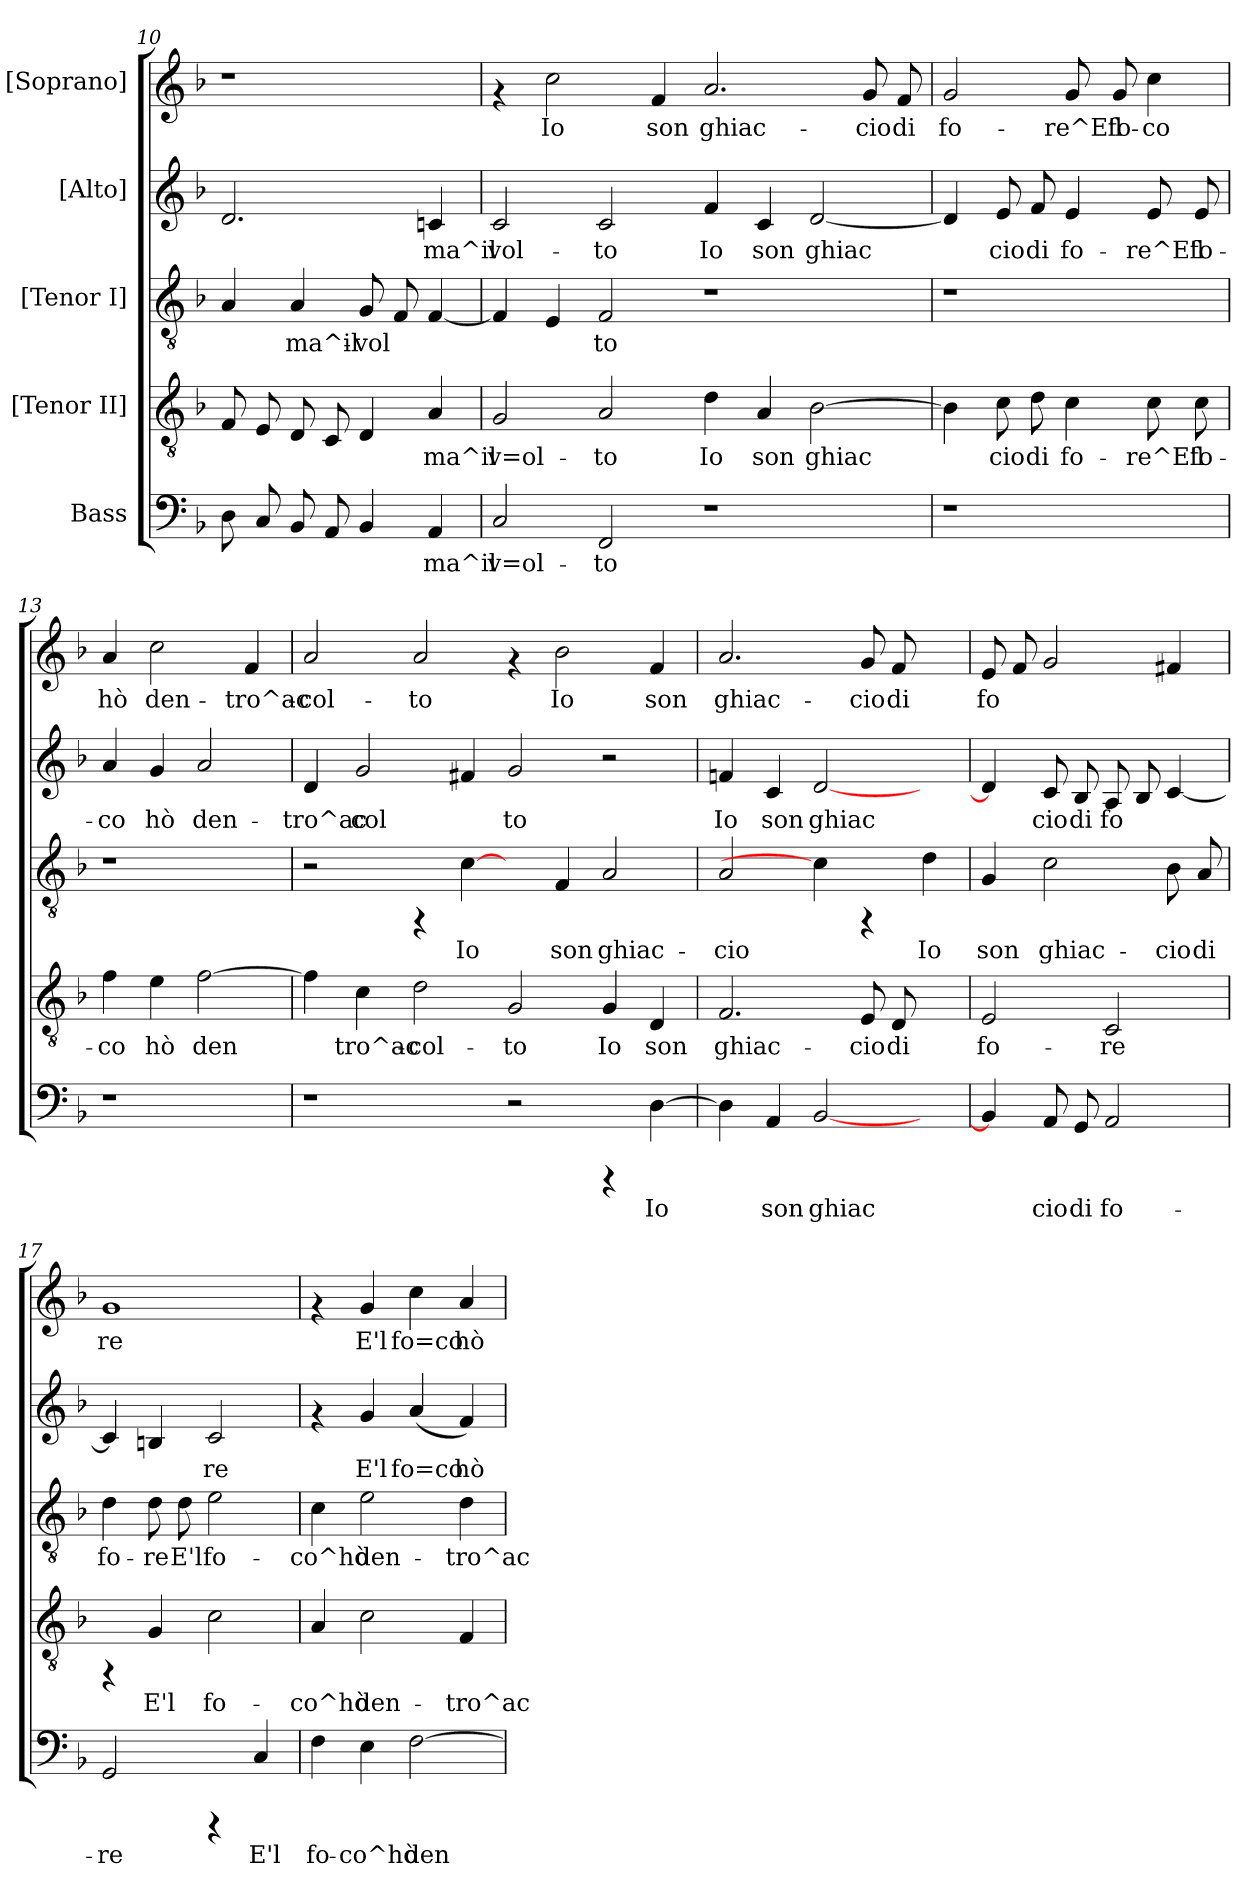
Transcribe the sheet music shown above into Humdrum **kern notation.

**kern	**text	**kern	**text	**kern	**text	**kern	**text	**kern	**text
*part5	*part5	*part4	*part4	*part3	*part3	*part2	*part2	*part1	*part1
*staff5	*staff5	*staff4	*staff4	*staff3	*staff3	*staff2	*staff2	*staff1	*staff1
*I"Bass	*	*I"[Tenor II]	*	*I"[Tenor I]	*	*I"[Alto]	*	*I"[Soprano]	*
*clefF4	*	*clefGv2	*	*clefGv2	*	*clefG2	*	*clefG2	*
*k[b-]	*	*k[b-]	*	*k[b-]	*	*k[b-]	*	*k[b-]	*
*F:	*	*F:	*	*F:	*	*F:	*	*F:	*
=10	=10	=10	=10	=10	=10	=10	=10	=10	=10
!	!LO:LY:b:cj	!	!LO:LY:b:cj	!	!LO:LY:b:cj	!	!LO:LY:b:cj	!	!
8D\	--	8F/	--	4A/	--	2.d/	--	1r	.
!	!LO:LY:b:cj	!	!LO:LY:b:cj	!	!	!	!	!	!
8C/	--	8E/	--	.	.	.	.	.	.
!	!LO:LY:b:cj	!	!LO:LY:b:cj	!	!LO:LY:b:cj	!	!	!	!
8BB-/	--	8D/	--	4A/	-ma^il-	.	.	.	.
!	!LO:LY:b:cj	!	!LO:LY:b:cj	!	!	!	!	!	!
8AA/	--	8C/	--	.	.	.	.	.	.
!	!LO:LY:b:cj	!	!LO:LY:b:cj	!	!LO:LY:b:cj	!	!	!	!
4BB-/	--	4D/	--	8G/	-vol-	.	.	.	.
!	!	!	!	!	!LO:LY:b:cj	!	!	!	!
.	.	.	.	8F/	--	.	.	.	.
!	!LO:LY:b:cj	!	!LO:LY:b:cj	!	!LO:LY:b:cj	!	!LO:LY:b:cj	!	!
4AA/	-ma^il	4A/	-ma^il	[>4F/	--	4cn/	-ma^il	.	.
!!LO:PB:g=z
=11	=11	=11	=11	=11	=11	=11	=11	=11	=11
!	!LO:LY:b:cj	!	!LO:LY:b:cj	!	!LO:LY:b:cj	!	!LO:LY:b:cj	!	!
2C/	v=ol-	2G/	v=ol-	4F/]	--	2c/	vol-	4rf	.
!	!	!	!	!	!LO:LY:b:cj	!	!	!	!LO:LY:b:cj
.	.	.	.	4E/	--	.	.	2cc\	Io
!	!LO:LY:b:cj	!	!LO:LY:b:cj	!	!LO:LY:b:cj	!	!LO:LY:b:cj	!	!
2FF/	-to	2A/	-to	2F/	-to	2c/	-to	.	.
!	!	!	!	!	!	!	!	!	!LO:LY:b:cj
.	.	.	.	.	.	.	.	4f/	son
!	!	!	!LO:LY:b:cj	!	!	!	!LO:LY:b:cj	!	!LO:LY:b:cj
1r	.	4d\	Io	1r	.	4f/	Io	2.a/	ghiac-
!	!	!	!LO:LY:b:cj	!	!	!	!LO:LY:b:cj	!	!
.	.	4A/	son	.	.	4c/	son	.	.
!	!	!	!LO:LY:b:cj	!	!	!	!LO:LY:b:cj	!	!
.	.	[>2B-\	ghiac-	.	.	[<2d/	ghiac-	.	.
!	!	!	!	!	!	!	!	!	!LO:LY:b:cj
.	.	.	.	.	.	.	.	8g/	-cio
!	!	!	!	!	!	!	!	!	!LO:LY:b:cj
.	.	.	.	.	.	.	.	8f/	di
=12	=12	=12	=12	=12	=12	=12	=12	=12	=12
!	!	!	!LO:LY:b:cj	!	!	!	!LO:LY:b:cj	!	!LO:LY:b:cj
1r	.	4B-\]	--	1r	.	4d/]	--	2g/	fo-
!	!	!	!LO:LY:b:cj	!	!	!	!LO:LY:b:cj	!	!
.	.	8c\	-cio	.	.	8e/	-cio	.	.
!	!	!	!LO:LY:b:cj	!	!	!	!LO:LY:b:cj	!	!
.	.	8d\	di	.	.	8f/	di	.	.
!	!	!	!LO:LY:b:cj	!	!	!	!LO:LY:b:cj	!	!LO:LY:b:cj
.	.	4c\	fo-	.	.	4e/	fo-	8g/	-re^E'l
!	!	!	!	!	!	!	!	!	!LO:LY:b:cj
.	.	.	.	.	.	.	.	8g/	fo-
!	!	!	!LO:LY:b:cj	!	!	!	!LO:LY:b:cj	!	!LO:LY:b:cj
.	.	8c\	-re^E'l	.	.	8e/	-re^E'l	4cc\	-co
!	!	!	!LO:LY:b:cj	!	!	!	!LO:LY:b:cj	!	!
.	.	8c\	fo-	.	.	8e/	fo-	.	.
=13	=13	=13	=13	=13	=13	=13	=13	=13	=13
!	!	!	!LO:LY:b:cj	!	!	!	!LO:LY:b:cj	!	!LO:LY:b:cj
1r	.	4f\	-co	1r	.	4a/	-co	4a/	hò
!	!	!	!LO:LY:b:cj	!	!	!	!LO:LY:b:cj	!	!LO:LY:b:cj
.	.	4e\	hò	.	.	4g/	hò	2cc\	den-
!	!	!	!LO:LY:b:cj	!	!	!	!LO:LY:b:cj	!	!
.	.	[>2f\	den-	.	.	2a/	den-	.	.
!	!	!	!	!	!	!	!	!	!LO:LY:b:cj
.	.	.	.	.	.	.	.	4f/	-tro^ac-
=14	=14	=14	=14	=14	=14	=14	=14	=14	=14
!	!	!	!LO:LY:b:cj	!	!	!	!LO:LY:b:cj	!	!LO:LY:b:cj
1r	.	4f\]	--	2r	.	4d/	-tro^ac	2a/	-col-
!	!	!	!LO:LY:b:cj	!	!	!	!LO:LY:b:cj	!	!
.	.	4c\	-tro^ac-	.	.	2g/	col-	.	.
!	!	!	!LO:LY:b:cj	!	!	!	!	!	!LO:LY:b:cj
.	.	2d\	-col-	4rFF	.	.	.	2a/	-to
!	!	!	!	!	!LO:LY:b:cj	!	!LO:LY:b:cj	!	!
.	.	.	.	[4c\	Io	4f#X/	--	.	.
!	!	!	!LO:LY:b:cj	!	!	!	!LO:LY:b:cj	!	!
2r	.	2G/	-to	4ryy	.	2g/	-to	4rf	.
!	!	!	!	!	!LO:LY:b:cj	!	!	!	!LO:LY:b:cj
.	.	.	.	4F/	son	.	.	2b-\	Io
!	!	!	!LO:LY:b:cj	!	!LO:LY:b:cj	!	!	!	!
4rCCC	.	4G/	Io	2A/	ghiac-	2r	.	.	.
!	!LO:LY:b:cj	!	!LO:LY:b:cj	!	!	!	!	!	!LO:LY:b:cj
[<4D\	Io	4D/	son	.	.	.	.	4f/	son
!!LO:PB:g=z
=15	=15	=15	=15	=15	=15	=15	=15	=15	=15
!	!LO:LY:b:cj	!	!LO:LY:b:cj	!	!LO:LY:b:cj	!	!LO:LY:b:cj	!	!LO:LY:b:cj
4D\]	.	2.F/	ghiac-	2A/	-cio	4fn/	Io	2.a/	ghiac-
!	!LO:LY:b:cj	!	!	!	!	!	!LO:LY:b:cj	!	!
4AA/	son	.	.	.	.	4c/	son	.	.
!	!LO:LY:b:cj	!	!	!	!	!	!LO:LY:b:cj	!	!
[<2BB-/	ghiac-	.	.	4c\]	.	[<2d/	ghiac-	.	.
!	!	!	!LO:LY:b:cj	!	!	!	!	!	!LO:LY:b:cj
.	.	8E/	-cio	4rFF	.	.	.	8g/	-cio
!	!	!	!LO:LY:b:cj	!	!	!	!	!	!LO:LY:b:cj
.	.	8D/	di	.	.	.	.	8f/	di
!	!	!	!	!	!LO:LY:b:cj	!	!	!	!
4ryy	.	4ryy	.	4d\	Io	4ryy	.	4ryy	.
=16	=16	=16	=16	=16	=16	=16	=16	=16	=16
!	!LO:LY:b:cj	!	!LO:LY:b:cj	!	!LO:LY:b:cj	!	!LO:LY:b:cj	!	!LO:LY:b:cj
4BB-/]	--	2E/	fo-	4G/	son	4d/]	--	8e/	fo-
!	!	!	!	!	!	!	!	!	!LO:LY:b:cj
.	.	.	.	.	.	.	.	8f/	--
!	!LO:LY:b:cj	!	!	!	!LO:LY:b:cj	!	!LO:LY:b:cj	!	!LO:LY:b:cj
8AA/	-cio	.	.	2c\	ghiac-	8c/	-cio	2g/	--
!	!LO:LY:b:cj	!	!	!	!	!	!LO:LY:b:cj	!	!
8GG/	di	.	.	.	.	8B-/	di	.	.
!	!LO:LY:b:cj	!	!LO:LY:b:cj	!	!	!	!LO:LY:b:cj	!	!
2AA/	fo-	2C/	-re	.	.	8A/	fo-	.	.
!	!	!	!	!	!	!	!LO:LY:b:cj	!	!
.	.	.	.	.	.	8B-/	--	.	.
!	!	!	!	!	!LO:LY:b:cj	!	!LO:LY:b:cj	!	!LO:LY:b:cj
.	.	.	.	8B-\	-cio	[<4c/	--	4f#X/	--
!	!	!	!	!	!LO:LY:b:cj	!	!	!	!
.	.	.	.	8A/	di	.	.	.	.
=17	=17	=17	=17	=17	=17	=17	=17	=17	=17
!	!LO:LY:b:cj	!	!	!	!LO:LY:b:cj	!	!LO:LY:b:cj	!	!LO:LY:b:cj
2GG/	-re	4rFF	.	4d\	fo-	4c/]	--	1g	-re
!	!	!	!LO:LY:b:cj	!	!LO:LY:b:cj	!	!LO:LY:b:cj	!	!
.	.	4G/	E'l	8d\	-re	4Bn/	--	.	.
!	!	!	!	!	!LO:LY:b:cj	!	!	!	!
.	.	.	.	8d\	E'l	.	.	.	.
!	!	!	!LO:LY:b:cj	!	!LO:LY:b:cj	!	!LO:LY:b:cj	!	!
4rCCC	.	2c\	fo-	2e\	fo-	2c/	-re	.	.
!	!LO:LY:b:cj	!	!	!	!	!	!	!	!
4C/	E'l	.	.	.	.	.	.	.	.
=18	=18	=18	=18	=18	=18	=18	=18	=18	=18
!	!LO:LY:b:cj	!	!LO:LY:b:cj	!	!LO:LY:b:cj	!	!	!	!
4F\	fo-	4A/	-co^hò	4c\	-co^hò	4rf	.	4rf	.
!	!LO:LY:b:cj	!	!LO:LY:b:cj	!	!LO:LY:b:cj	!	!LO:LY:b:cj	!	!LO:LY:b:cj
4E\	-co^hò	2c\	den-	2e\	den-	4g/	E'l	4g/	E'l
!	!LO:LY:b:cj	!	!	!	!	!	!LO:LY:b:cj	!	!LO:LY:b:cj
[>2F\	den-	.	.	.	.	(>4a/	fo=co	4cc\	fo=co
!	!	!	!LO:LY:b:cj	!	!LO:LY:b:cj	!	!LO:LY:b:cj	!	!LO:LY:b:cj
.	.	4F/	-tro^ac-	4d\	-tro^ac-	4f/)	hò	4a/	hò
=	=	=	=	=	=	=	=	=	=
*-	*-	*-	*-	*-	*-	*-	*-	*-	*-
